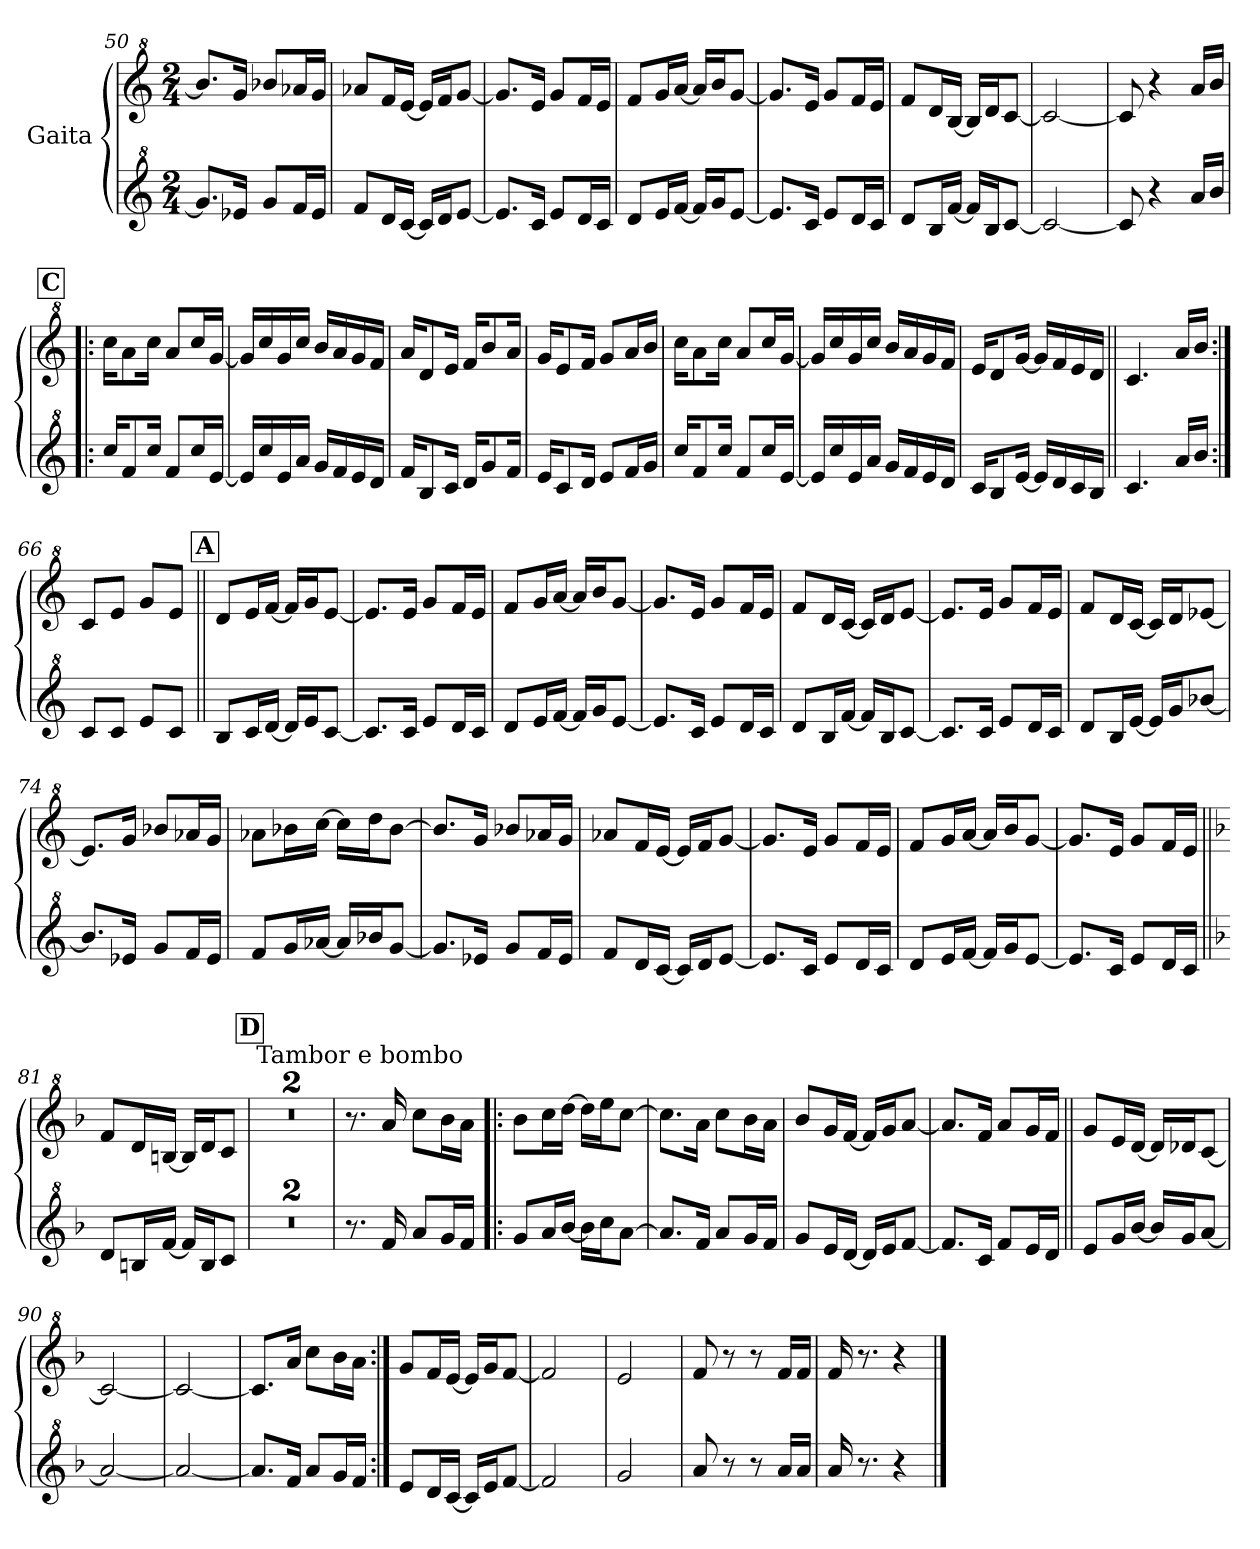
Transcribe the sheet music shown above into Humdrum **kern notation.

**kern	**kern
*part2	*part1
*staff2	*staff1
*I"Gaita	*I"Gaita
*clefG^2	*clefG^2
*k[]	*k[]
*M2/4	*M2/4
=50	=50
8.gg/L]	8.bb-/L]
16ee-X/Jk	16gg/Jk
8gg/L	8bb-X/L
16ff/L	16aa-X/L
16ee-/JJ	16gg/JJ
=51	=51
8ff/L	8aa-X/L
16dd/L	16ff/L
[16cc/JJ	[16ee/JJ
16cc/LL]	16ee/LL]
16dd/J	16ff/J
[8ee/J	[8gg/J
!!LO:LB:g=z
=52	=52
8.ee/L]	8.gg/L]
16cc/Jk	16ee/Jk
8ee/L	8gg/L
16dd/L	16ff/L
16cc/JJ	16ee/JJ
=53	=53
8dd/L	8ff/L
16ee/L	16gg/L
[16ff/JJ	[16aa/JJ
16ff/LL]	16aa/LL]
16gg/J	16bb/J
[8ee/J	[8gg/J
=54	=54
8.ee/L]	8.gg/L]
16cc/Jk	16ee/Jk
8ee/L	8gg/L
16dd/L	16ff/L
16cc/JJ	16ee/JJ
=55	=55
8dd/L	8ff/L
16b/L	16dd/L
[16ff/JJ	[16b/JJ
16ff/LL]	16b/LL]
16b/J	16dd/J
[8cc/J	[8cc/J
=56	=56
2cc/_	2cc/_
=57	=57
8cc/]	8cc/]
4r	4r
16aa/LL	16aa/LL
16bb/JJ	16bb/JJ
!!LO:REH:place=s1:a:B:fs=14:t=C
=58!|:	=58!|:
16ccc/KL	16ccc\KL
8ff/	8aa\
16ccc/Jk	16ccc\Jk
8ff/L	8aa/L
16ccc/L	16ccc/L
[16ee/JJ	[16gg/JJ
=59	=59
16ee/LL]	16gg/LL]
16ccc/	16ccc/
16ee/	16gg/
16aa/JJ	16ccc/JJ
16gg/LL	16bb/LL
16ff/	16aa/
16ee/	16gg/
16dd/JJ	16ff/JJ
!!LO:LB:g=z
=60	=60
16ff/KL	16aa/KL
8b/	8dd/
16cc/Jk	16ee/Jk
16dd/KL	16ff/KL
8gg/	8bb/
16ff/Jk	16aa/Jk
=61	=61
16ee/KL	16gg/KL
8cc/	8ee/
16dd/Jk	16ff/Jk
8ee/L	8gg/L
16ff/L	16aa/L
16gg/JJ	16bb/JJ
=62	=62
16ccc/KL	16ccc\KL
8ff/	8aa\
16ccc/Jk	16ccc\Jk
8ff/L	8aa/L
16ccc/L	16ccc/L
[16ee/JJ	[16gg/JJ
=63	=63
16ee/LL]	16gg/LL]
16ccc/	16ccc/
16ee/	16gg/
16aa/JJ	16ccc/JJ
16gg/LL	16bb/LL
16ff/	16aa/
16ee/	16gg/
16dd/JJ	16ff/JJ
=64	=64
16cc/KL	16ee/KL
8b/	8dd/
[16ee/Jk	[16gg/Jk
16ee/LL]	16gg/LL]
16dd/	16ff/
16cc/	16ee/
16b/JJ	16dd/JJ
=65||	=65||
4.cc/	4.cc/
16aa/LL	16aa/LL
16bb/JJ	16bb/JJ
=66:|!	=66:|!
8cc/L	8cc/L
8cc/J	8ee/J
8ee/L	8gg/L
8cc/J	8ee/J
!!LO:LB:g=z
!!LO:REH:place=s1:a:B:fs=14:t=A
=67||	=67||
8b/L	8dd/L
16cc/L	16ee/L
[16dd/JJ	[16ff/JJ
16dd/LL]	16ff/LL]
16ee/J	16gg/J
[8cc/J	[8ee/J
=68	=68
8.cc/L]	8.ee/L]
16cc/Jk	16ee/Jk
8ee/L	8gg/L
16dd/L	16ff/L
16cc/JJ	16ee/JJ
=69	=69
8dd/L	8ff/L
16ee/L	16gg/L
[16ff/JJ	[16aa/JJ
16ff/LL]	16aa/LL]
16gg/J	16bb/J
[8ee/J	[8gg/J
=70	=70
8.ee/L]	8.gg/L]
16cc/Jk	16ee/Jk
8ee/L	8gg/L
16dd/L	16ff/L
16cc/JJ	16ee/JJ
=71	=71
8dd/L	8ff/L
16b/L	16dd/L
[16ff/JJ	[16cc/JJ
16ff/LL]	16cc/LL]
16b/J	16dd/J
[8cc/J	[8ee/J
=72	=72
8.cc/L]	8.ee/L]
16cc/Jk	16ee/Jk
8ee/L	8gg/L
16dd/L	16ff/L
16cc/JJ	16ee/JJ
=73	=73
8dd/L	8ff/L
16b/L	16dd/L
[16ee/JJ	[16cc/JJ
16ee/LL]	16cc/LL]
16gg/J	16dd/J
[8bb-X/J	[8ee-X/J
!!LO:LB:g=z
=74	=74
8.bb-/L]	8.ee-/L]
16ee-X/Jk	16gg/Jk
8gg/L	8bb-X/L
16ff/L	16aa-X/L
16ee-/JJ	16gg/JJ
=75	=75
8ff/L	8aa-X\L
16gg/L	16bb-X\L
[16aa-X/JJ	[16ccc\JJ
16aa-/LL]	16ccc\LL]
16bb-X/J	16ddd\J
[8gg/J	[8bb-\J
=76	=76
8.gg/L]	8.bb-/L]
16ee-X/Jk	16gg/Jk
8gg/L	8bb-X/L
16ff/L	16aa-X/L
16ee-/JJ	16gg/JJ
=77	=77
8ff/L	8aa-X/L
16dd/L	16ff/L
[16cc/JJ	[16ee/JJ
16cc/LL]	16ee/LL]
16dd/J	16ff/J
[8ee/J	[8gg/J
=78	=78
8.ee/L]	8.gg/L]
16cc/Jk	16ee/Jk
8ee/L	8gg/L
16dd/L	16ff/L
16cc/JJ	16ee/JJ
=79	=79
8dd/L	8ff/L
16ee/L	16gg/L
[16ff/JJ	[16aa/JJ
16ff/LL]	16aa/LL]
16gg/J	16bb/J
[8ee/J	[8gg/J
!!LO:LB:g=z
=80	=80
8.ee/L]	8.gg/L]
16cc/Jk	16ee/Jk
8ee/L	8gg/L
16dd/L	16ff/L
16cc/JJ	16ee/JJ
=81||	=81||
*k[b-]	*k[b-]
8dd/L	8ff/L
16bn/L	16dd/L
[16ff/JJ	[16bn/JJ
16ff/LL]	16b/LL]
16b/J	16dd/J
8cc/J	8cc/J
!!LO:REH:place=s1:a:B:fs=14:t=D
=82	=82
!	!LO:TX:a:t=Tambor e bombo
2r	2r
=83	=83
2r	2r
=84	=84
8.r	8.r
16ff/	16aa/
8aa/L	8ccc\L
16gg/L	16bb-\L
16ff/JJ	16aa\JJ
=85!|:	=85!|:
8gg/L	8bb-\L
16aa/L	16ccc\L
[16bb-/JJ	[16ddd\JJ
16bb-\LL]	16ddd\LL]
16ccc\J	16eee\J
[8aa\J	[8ccc\J
=86	=86
8.aa/L]	8.ccc\L]
16ff/Jk	16aa\Jk
8aa/L	8ccc\L
16gg/L	16bb-\L
16ff/JJ	16aa\JJ
=87	=87
8gg/L	8bb-/L
16ee/L	16gg/L
[16dd/JJ	[16ff/JJ
16dd/LL]	16ff/LL]
16ee/J	16gg/J
[8ff/J	[8aa/J
!!LO:LB:g=z
=88	=88
8.ff/L]	8.aa/L]
16cc/Jk	16ff/Jk
8ff/L	8aa/L
16ee/L	16gg/L
16dd/JJ	16ff/JJ
=89||	=89||
8ee/L	8gg/L
16gg/L	16ee/L
[16bb-/JJ	[16dd/JJ
16bb-/LL]	16dd/LL]
16gg/J	16dd-X/J
[8aa/J	[8cc/J
=90	=90
2aa/_	2cc/_
=91	=91
2aa/_	2cc/_
=92	=92
8.aa/L]	8.cc/L]
16ff/Jk	16aa/Jk
8aa/L	8ccc\L
16gg/L	16bb-\L
16ff/JJ	16aa\JJ
=93:|!	=93:|!
8ee/L	8gg/L
16dd/L	16ff/L
[16cc/JJ	[16ee/JJ
16cc/LL]	16ee/LL]
16ee/J	16gg/J
[8ff/J	[8ff/J
=94	=94
2ff/]	2ff/]
=95	=95
2gg/	2ee/
=96	=96
8aa/	8ff/
8r	8r
8r	8r
16aa/LL	16ff/LL
16aa/JJ	16ff/JJ
=97	=97
16aa/	16ff/
8.r	8.r
4r	4r
==	==
*-	*-
